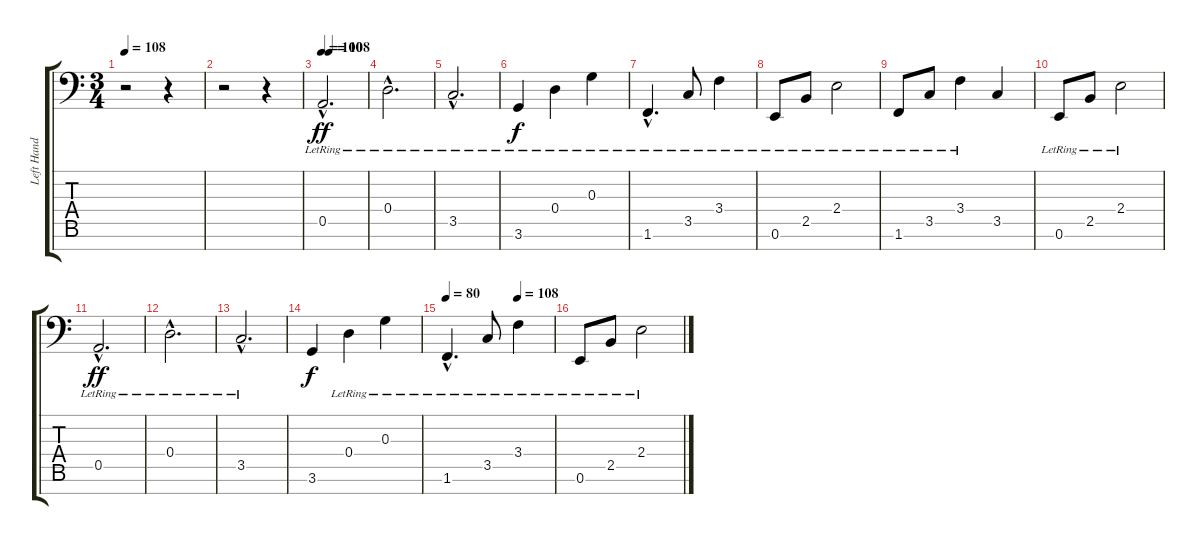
\track ("Left Hand" "Left Hand") {instrument acousticgrandpiano}
\staff {score tabs}
\tuning (E4 B3 G3 D3 A2 E2 B0) {hide}
\ts (3 4)
\tempo 108
\tempo 90
\tempo 108
\clef f4
\ks c
r.2{dy ff instrument acousticgrandpiano} r.4 |
r.2 r.4 |
\section ("" "")
\tempo 100
\tempo (108 0.16666666666666666)
0.5{hac lr}.2{d} |
0.4{hac lr}.2{d} |
3.5{hac lr}.2{d} |
3.6{lr}.4{dy f} 0.4{lr}.4 0.3{lr}.4 |
1.6{hac lr}.4{d} 3.5{lr}.8 3.4{lr}.4 |
0.6{lr}.8 2.5{lr}.8 2.4{lr}.2 |
1.6{lr}.8 3.5{lr}.8 3.4{lr}.4 3.5.4 |
0.6{lr}.8 2.5{lr}.8 2.4{lr}.2 |
0.5{hac lr}.2{d dy ff} |
0.4{hac lr}.2{d} |
3.5{hac lr}.2{d} |
3.6.4{dy f} 0.4{lr}.4 0.3{lr}.4 |
\tempo 80
\tempo (108 0.6666666666666666)
1.6{hac lr}.4{d} 3.5{lr}.8 3.4{lr}.4 |
0.6{lr}.8 2.5{lr}.8 2.4{lr}.2
